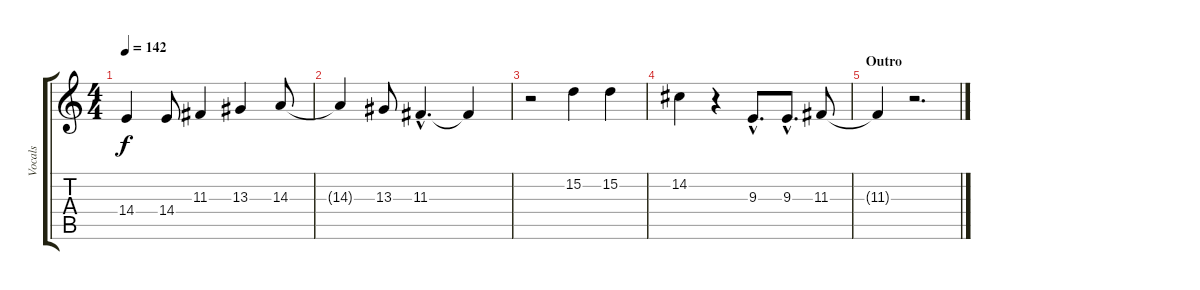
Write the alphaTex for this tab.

\track ("Vocals" "Vocals") {instrument lead1square}
\staff {score tabs}
\tuning (E4 B3 G3 D3 A2 E2) {hide}
\ts (4 4)
\tempo 142
\clef g2
\ks c
14.4.4{dy f} 14.4.8 11.3.4 13.3.4 14.3.8 |
14.3{t}.4 13.3.8 11.3{hac}.4{d} 11.3{t}.4 |
r.2 15.2.4 15.2.4 |
14.2.4 r.4 9.3{hac}.8{d} 9.3{hac}.8{d} 11.3.8 |
\section ("" "Outro")
11.3{t}.4 r.2{d}
